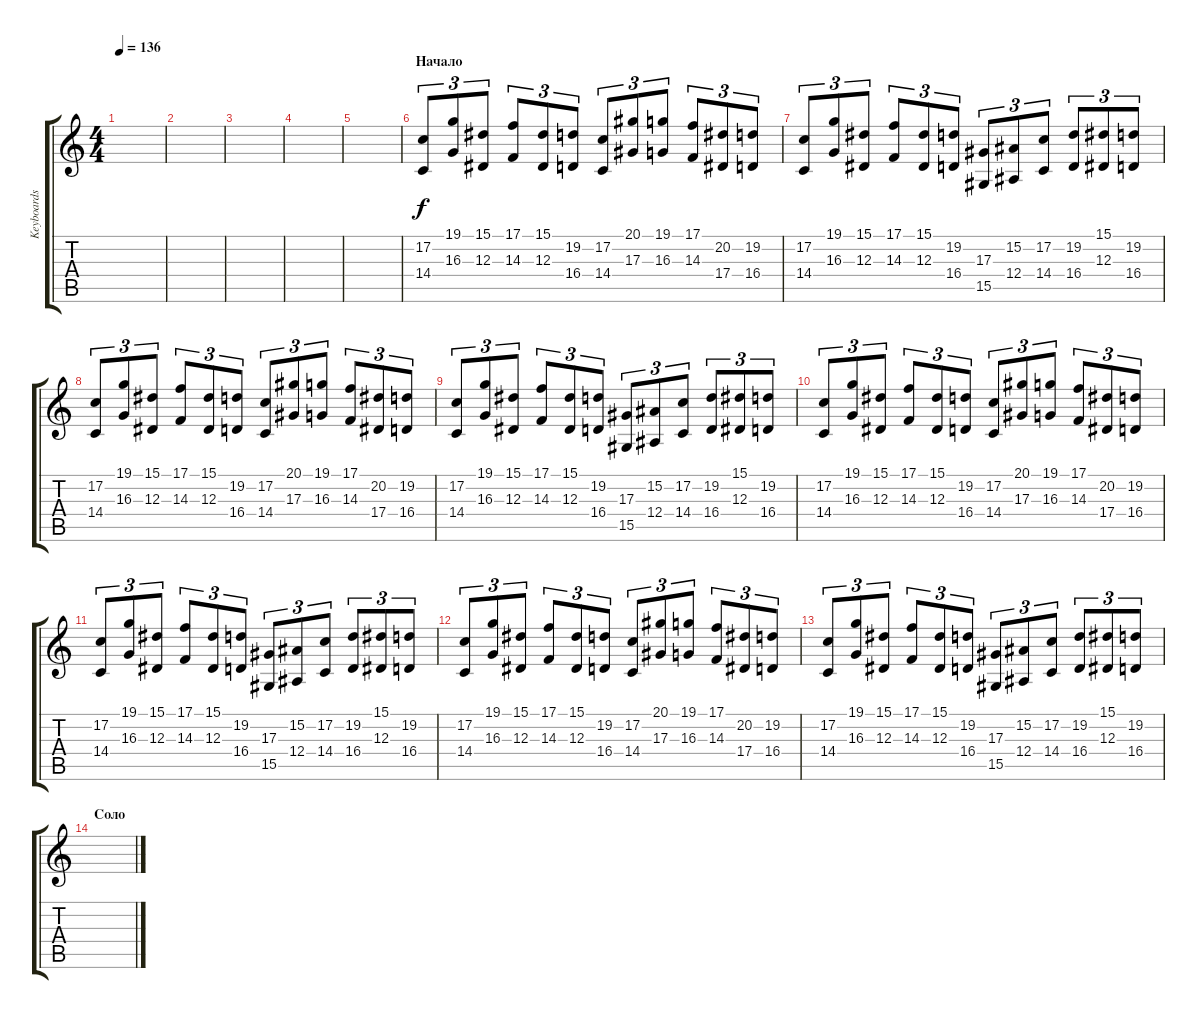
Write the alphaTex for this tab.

\track ("Keyboards" "Keyboards") {instrument orchestralharp}
\staff {score tabs}
\tuning (C4 G3 Eb3 Bb2 F2 C2) {hide}
\ts (4 4)
\tempo 136
\clef g2
\ks c
|
|
|
|
|
\section ("" "Начало")
(17.2 14.4).8{tu (3 2) instrument orchestralharp} (19.1 16.3).8{tu (3 2)} (15.1 12.3).8{tu (3 2)} (17.1 14.3).8{tu (3 2)} (15.1 12.3).8{tu (3 2)} (19.2 16.4).8{tu (3 2)} (17.2 14.4).8{tu (3 2)} (20.1 17.3).8{tu (3 2)} (19.1 16.3).8{tu (3 2)} (17.1 14.3).8{tu (3 2)} (20.2 17.4).8{tu (3 2)} (19.2 16.4).8{tu (3 2)} |
(17.2 14.4).8{tu (3 2)} (19.1 16.3).8{tu (3 2)} (15.1 12.3).8{tu (3 2)} (17.1 14.3).8{tu (3 2)} (15.1 12.3).8{tu (3 2)} (19.2 16.4).8{tu (3 2)} (17.3 15.5).8{tu (3 2)} (15.2 12.4).8{tu (3 2)} (17.2 14.4).8{tu (3 2)} (19.2 16.4).8{tu (3 2)} (15.1 12.3).8{tu (3 2)} (19.2 16.4).8{tu (3 2)} |
(17.2 14.4).8{tu (3 2)} (19.1 16.3).8{tu (3 2)} (15.1 12.3).8{tu (3 2)} (17.1 14.3).8{tu (3 2)} (15.1 12.3).8{tu (3 2)} (19.2 16.4).8{tu (3 2)} (17.2 14.4).8{tu (3 2)} (20.1 17.3).8{tu (3 2)} (19.1 16.3).8{tu (3 2)} (17.1 14.3).8{tu (3 2)} (20.2 17.4).8{tu (3 2)} (19.2 16.4).8{tu (3 2)} |
(17.2 14.4).8{tu (3 2)} (19.1 16.3).8{tu (3 2)} (15.1 12.3).8{tu (3 2)} (17.1 14.3).8{tu (3 2)} (15.1 12.3).8{tu (3 2)} (19.2 16.4).8{tu (3 2)} (17.3 15.5).8{tu (3 2)} (15.2 12.4).8{tu (3 2)} (17.2 14.4).8{tu (3 2)} (19.2 16.4).8{tu (3 2)} (15.1 12.3).8{tu (3 2)} (19.2 16.4).8{tu (3 2)} |
(17.2 14.4).8{tu (3 2)} (19.1 16.3).8{tu (3 2)} (15.1 12.3).8{tu (3 2)} (17.1 14.3).8{tu (3 2)} (15.1 12.3).8{tu (3 2)} (19.2 16.4).8{tu (3 2)} (17.2 14.4).8{tu (3 2)} (20.1 17.3).8{tu (3 2)} (19.1 16.3).8{tu (3 2)} (17.1 14.3).8{tu (3 2)} (20.2 17.4).8{tu (3 2)} (19.2 16.4).8{tu (3 2)} |
(17.2 14.4).8{tu (3 2)} (19.1 16.3).8{tu (3 2)} (15.1 12.3).8{tu (3 2)} (17.1 14.3).8{tu (3 2)} (15.1 12.3).8{tu (3 2)} (19.2 16.4).8{tu (3 2)} (17.3 15.5).8{tu (3 2)} (15.2 12.4).8{tu (3 2)} (17.2 14.4).8{tu (3 2)} (19.2 16.4).8{tu (3 2)} (15.1 12.3).8{tu (3 2)} (19.2 16.4).8{tu (3 2)} |
(17.2 14.4).8{tu (3 2)} (19.1 16.3).8{tu (3 2)} (15.1 12.3).8{tu (3 2)} (17.1 14.3).8{tu (3 2)} (15.1 12.3).8{tu (3 2)} (19.2 16.4).8{tu (3 2)} (17.2 14.4).8{tu (3 2)} (20.1 17.3).8{tu (3 2)} (19.1 16.3).8{tu (3 2)} (17.1 14.3).8{tu (3 2)} (20.2 17.4).8{tu (3 2)} (19.2 16.4).8{tu (3 2)} |
(17.2 14.4).8{tu (3 2)} (19.1 16.3).8{tu (3 2)} (15.1 12.3).8{tu (3 2)} (17.1 14.3).8{tu (3 2)} (15.1 12.3).8{tu (3 2)} (19.2 16.4).8{tu (3 2)} (17.3 15.5).8{tu (3 2)} (15.2 12.4).8{tu (3 2)} (17.2 14.4).8{tu (3 2)} (19.2 16.4).8{tu (3 2)} (15.1 12.3).8{tu (3 2)} (19.2 16.4).8{tu (3 2)} |
\section ("" "Соло")
